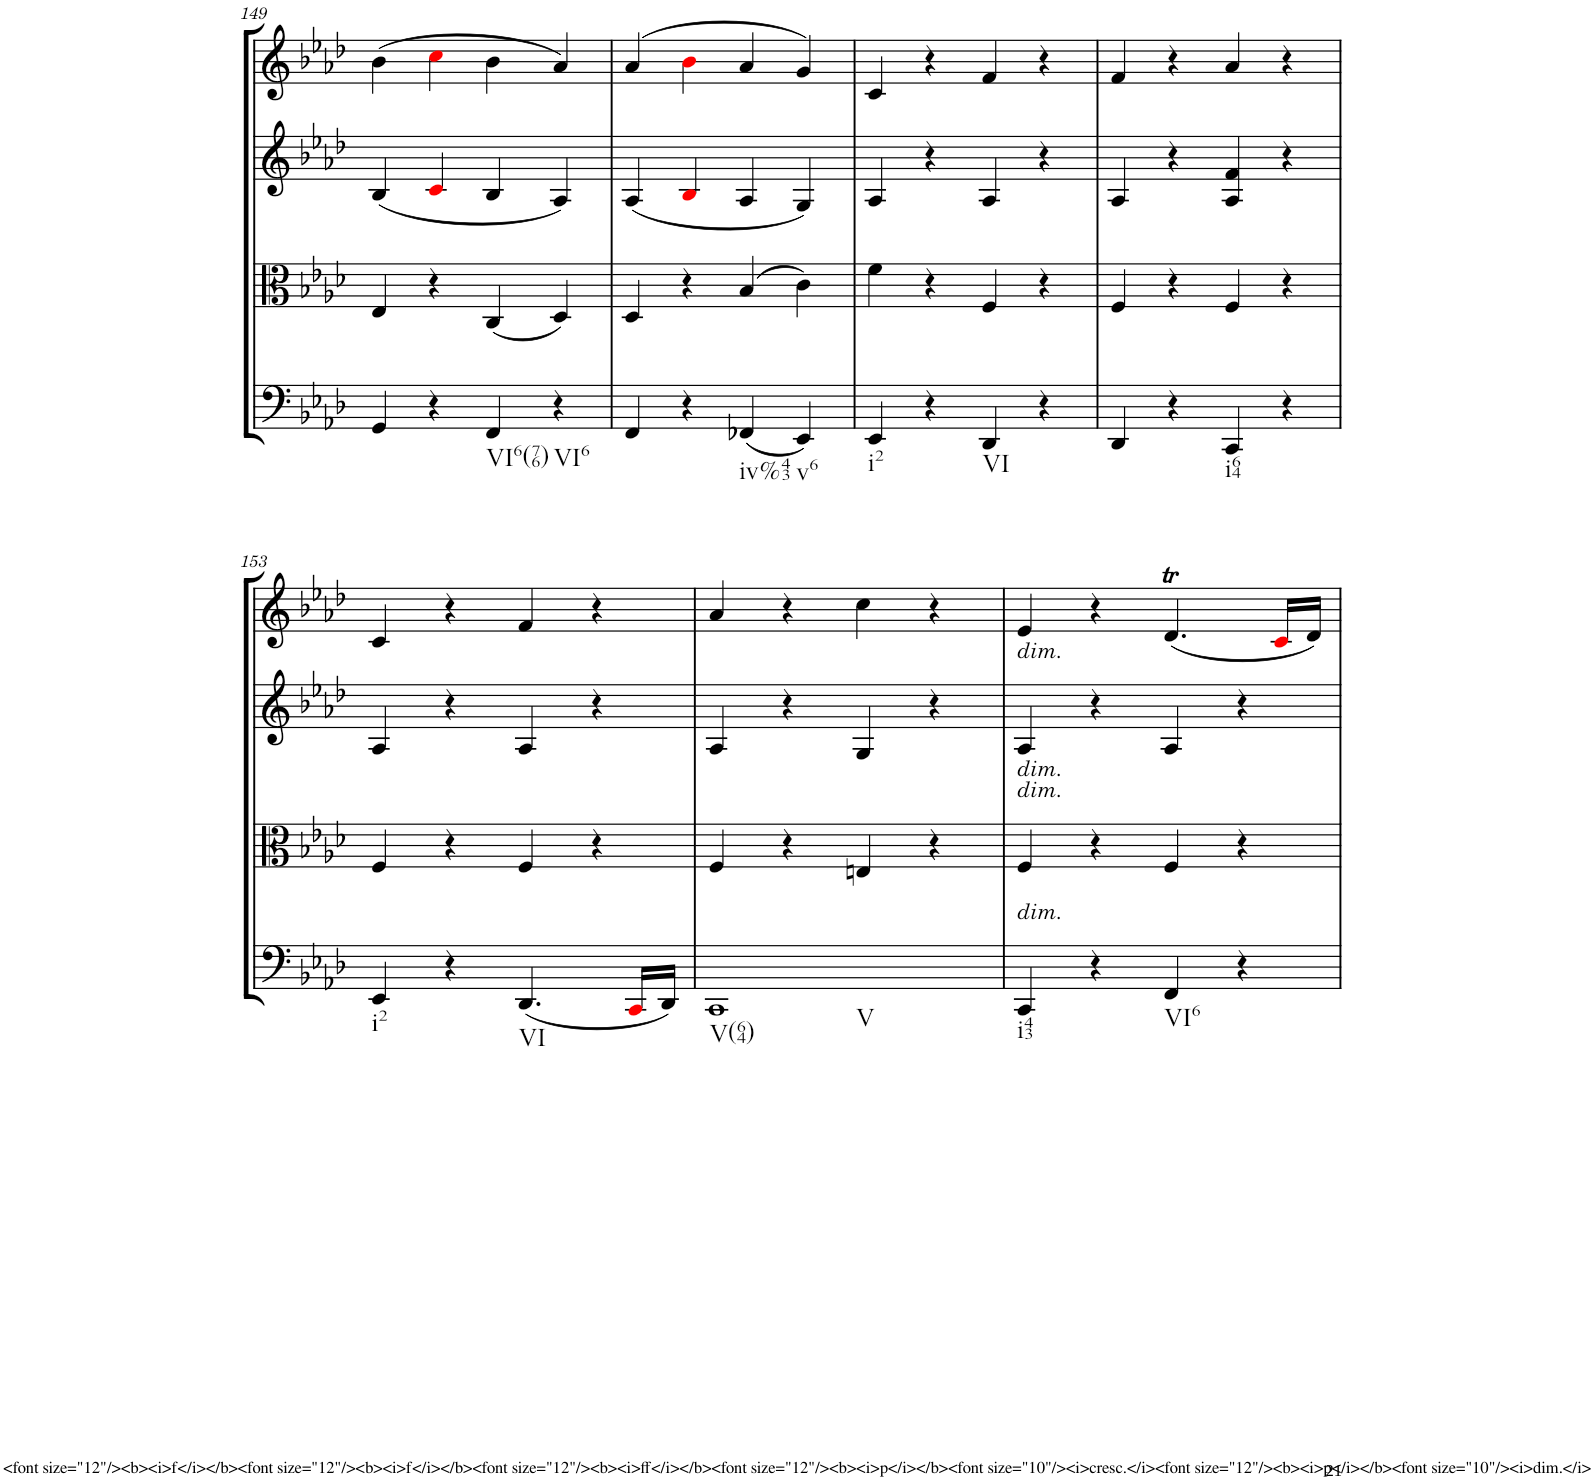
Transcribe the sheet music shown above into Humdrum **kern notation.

**kern	**kern	**kern	**kern
*part4	*part3	*part2	*part1
*staff4	*staff3	*staff2	*staff1
*I"Cello	*I"Viola	*I"2nd Violin	*I"1st Violin
*	*I'Vla	*I'Vln	*I'Vln
!!LO:PB:g=z
*clefF4	*clefC3	*clefG2	*clefG2
*k[b-e-a-d-]	*k[b-e-a-d-]	*k[b-e-a-d-]	*k[b-e-a-d-]
*A-:	*A-:	*A-:	*A-:
*M4/4	*M4/4	*M4/4	*M4/4
*met(c)	*met(c)	*met(c)	*met(c)
=149	=149	=149	=149
4GG/	4E-/	(4B-/	(4b-\
4r	4r	4ci/	4cci\
!LO:TX:b:t=VI6(76)	!	!	!
4FF/	(4C/	4B-/	4b-\
!LO:TX:b:t=VI6	!	!	!
4r	4D-/)	4A-/)	4a-/)
=150	=150	=150	=150
4FF/	4D-/	(4A-/	(4a-/
4r	4r	4B-i/	4b-i\
!LO:TX:b:t=iv%43	!	!	!
(4FF-X/	(4B-/	4A-/	4a-/
!LO:TX:b:t=v6	!	!	!
4EE-/)	4c\)	4G/)	4g/)
=151	=151	=151	=151
!LO:TX:b:t=i2	!	!	!
4EE-/	4f\	4A-/	4c/
4r	4r	4r	4r
!LO:TX:b:t=VI	!	!	!
4DD-/	4F/	4A-/	4f/
4r	4r	4r	4r
=152	=152	=152	=152
4DD-/	4F/	4A-/	4f/
4r	4r	4r	4r
!LO:TX:b:t=i64	!	!	!
4CC/	4F/	4A-/ 4f/	4a-/
4r	4r	4r	4r
!!LO:LB:g=z
=153	=153	=153	=153
!LO:TX:b:t=i2	!	!	!
4EE-/	4F/	4A-/	4c/
4r	4r	4r	4r
!LO:TX:b:t=VI	!	!	!
(4.DD-/	4F/	4A-/	4f/
.	4r	4r	4r
16CCi/LL	.	.	.
16DD-/JJ)	.	.	.
=154	=154	=154	=154
!LO:TX:b:t=V(64)	!	!	!
!LO:TX:b:t=V	!	!	!
1CC	4F/	4A-/	4a-/
.	4r	4r	4r
.	4En/	4G/	4cc\
.	4r	4r	4r
=155	=155	=155	=155
!	!	!LO:TX:a:i:t=dim.	!
!	!LO:TX:a:i:t=dim.	!	!
!	!LO:TX:a:i:t=dim.	!	!
!LO:TX:a:i:t=dim.	!	!	!
!LO:TX:b:t=i43	!	!	!
4CC/	4F/	4A-/	4e-/
4r	4r	4r	4r
!LO:TX:b:t=VI6	!	!	!
4FF/	4F/	4A-/	(4.d-T/
4r	4r	4r	.
.	.	.	16ci/LL
.	.	.	16d-/JJ)
=	=	=	=
*-	*-	*-	*-
